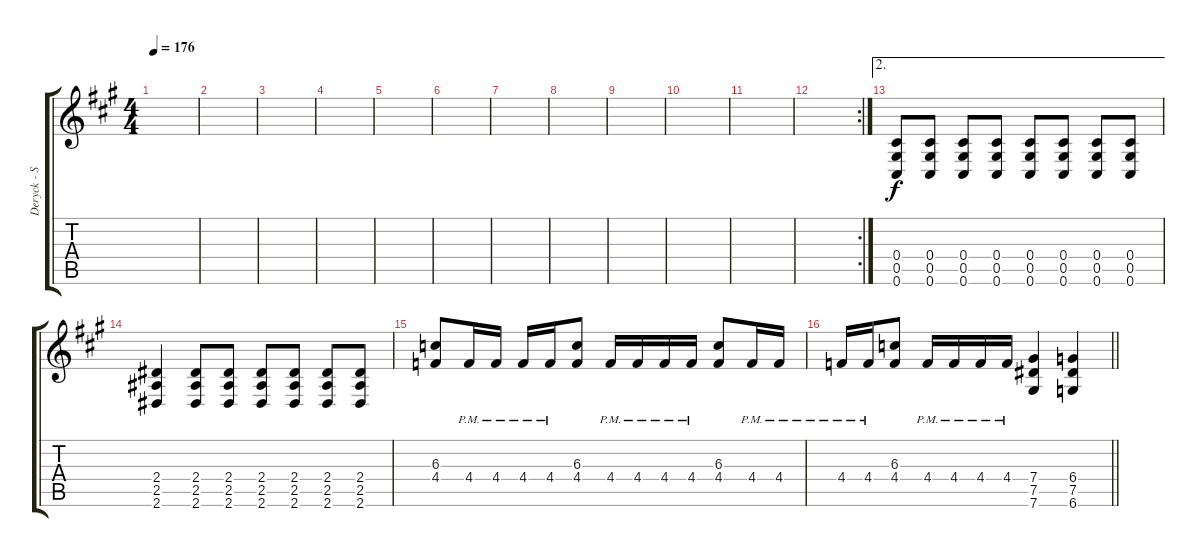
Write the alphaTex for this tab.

\track ("Deryck - Second Guitar" "Deryck - S") {instrument distortionguitar}
\staff {score tabs}
\tuning (Eb4 Bb3 Gb3 Db3 Ab2 Db2) {hide}
\ts (4 4)
\tempo 176
\clef g2
\ks a
|
|
|
|
|
|
|
|
|
|
|
\rc 2
|
\ae 2
(0.4 0.5 0.6).8 (0.4 0.5 0.6).8 (0.4 0.5 0.6).8 (0.4 0.5 0.6).8 (0.4 0.5 0.6).8 (0.4 0.5 0.6).8 (0.4 0.5 0.6).8 (0.4 0.5 0.6).8 |
(2.4 2.5 2.6).4 (2.4 2.5 2.6).8 (2.4 2.5 2.6).8 (2.4 2.5 2.6).8 (2.4 2.5 2.6).8 (2.4 2.5 2.6).8 (2.4 2.5 2.6).8 |
(6.3 4.4).8 4.4{pm}.16 4.4{pm}.16 4.4{pm}.16 4.4{pm}.16 (6.3 4.4).8 4.4{pm}.16 4.4{pm}.16 4.4{pm}.16 4.4{pm}.16 (6.3 4.4).8 4.4{pm}.16 4.4{pm}.16 |
\barLineRight lightlight
4.4{pm}.16 4.4{pm}.16 (6.3 4.4).8 4.4{pm}.16 4.4{pm}.16 4.4{pm}.16 4.4{pm}.16 (7.4 7.5 7.6).4 (6.4 7.5 6.6).4
